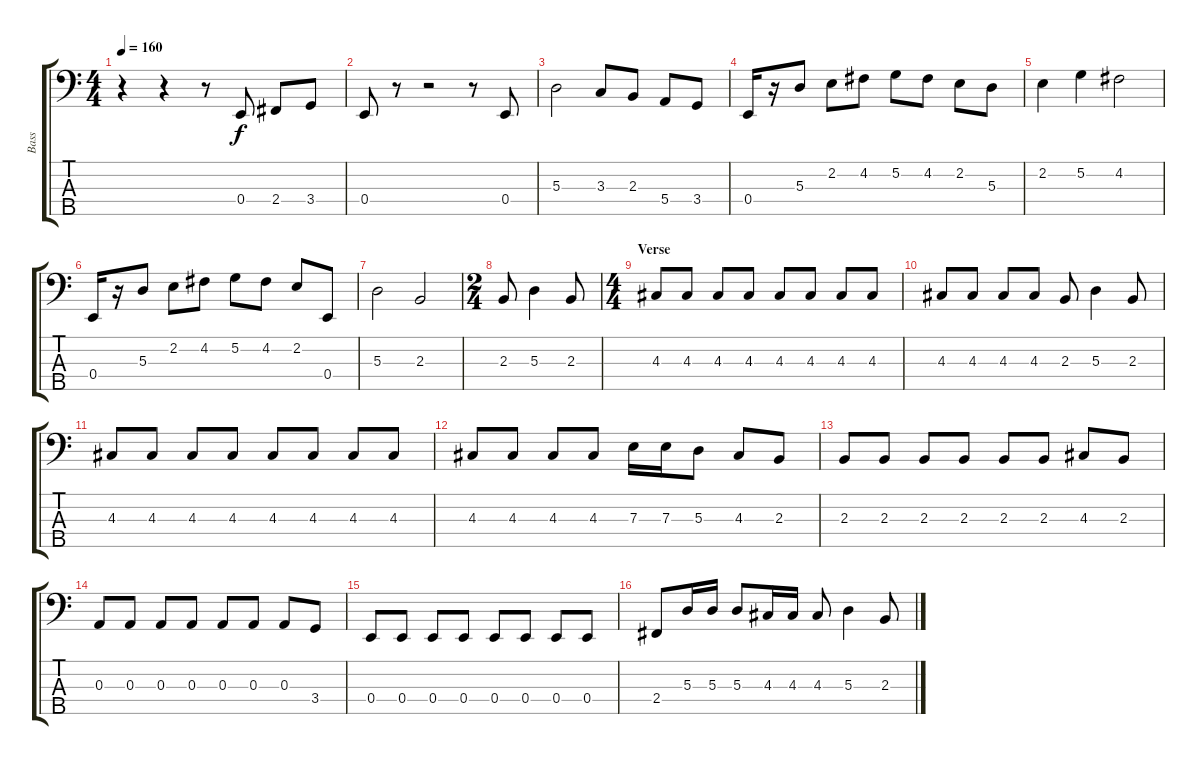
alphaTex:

\track ("Bass" "Bass") {instrument electricbassfinger}
\staff {score tabs}
\tuning (G2 D2 A1 E1 B0) {hide}
\ts (4 4)
\tempo 160
\clef f4
\ks c
r.4{dy f} r.4 r.8 0.4.8 2.4.8 3.4.8 |
0.4.8 r.8 r.2 r.8 0.4.8 |
5.3.2 3.3.8 2.3.8 5.4.8 3.4.8 |
0.4.16 r.16 5.3.8 2.2.8 4.2.8 5.2.8 4.2.8 2.2.8 5.3.8 |
2.2.4 5.2.4 4.2.2 |
0.4.16 r.16 5.3.8 2.2.8 4.2.8 5.2.8 4.2.8 2.2.8 0.4.8 |
5.3.2 2.3.2 |
\ts (2 4)
2.3.8 5.3.4 2.3.8 |
\ts (4 4)
\section ("" "Verse")
4.3.8 4.3.8 4.3.8 4.3.8 4.3.8 4.3.8 4.3.8 4.3.8 |
4.3.8 4.3.8 4.3.8 4.3.8 2.3.8 5.3.4 2.3.8 |
4.3.8 4.3.8 4.3.8 4.3.8 4.3.8 4.3.8 4.3.8 4.3.8 |
4.3.8 4.3.8 4.3.8 4.3.8 7.3.16 7.3.16 5.3.8 4.3.8 2.3.8 |
2.3.8 2.3.8 2.3.8 2.3.8 2.3.8 2.3.8 4.3.8 2.3.8 |
0.3.8 0.3.8 0.3.8 0.3.8 0.3.8 0.3.8 0.3.8 3.4.8 |
0.4.8 0.4.8 0.4.8 0.4.8 0.4.8 0.4.8 0.4.8 0.4.8 |
2.4.8 5.3.16 5.3.16 5.3.8 4.3.16 4.3.16 4.3.8 5.3.4 2.3.8
